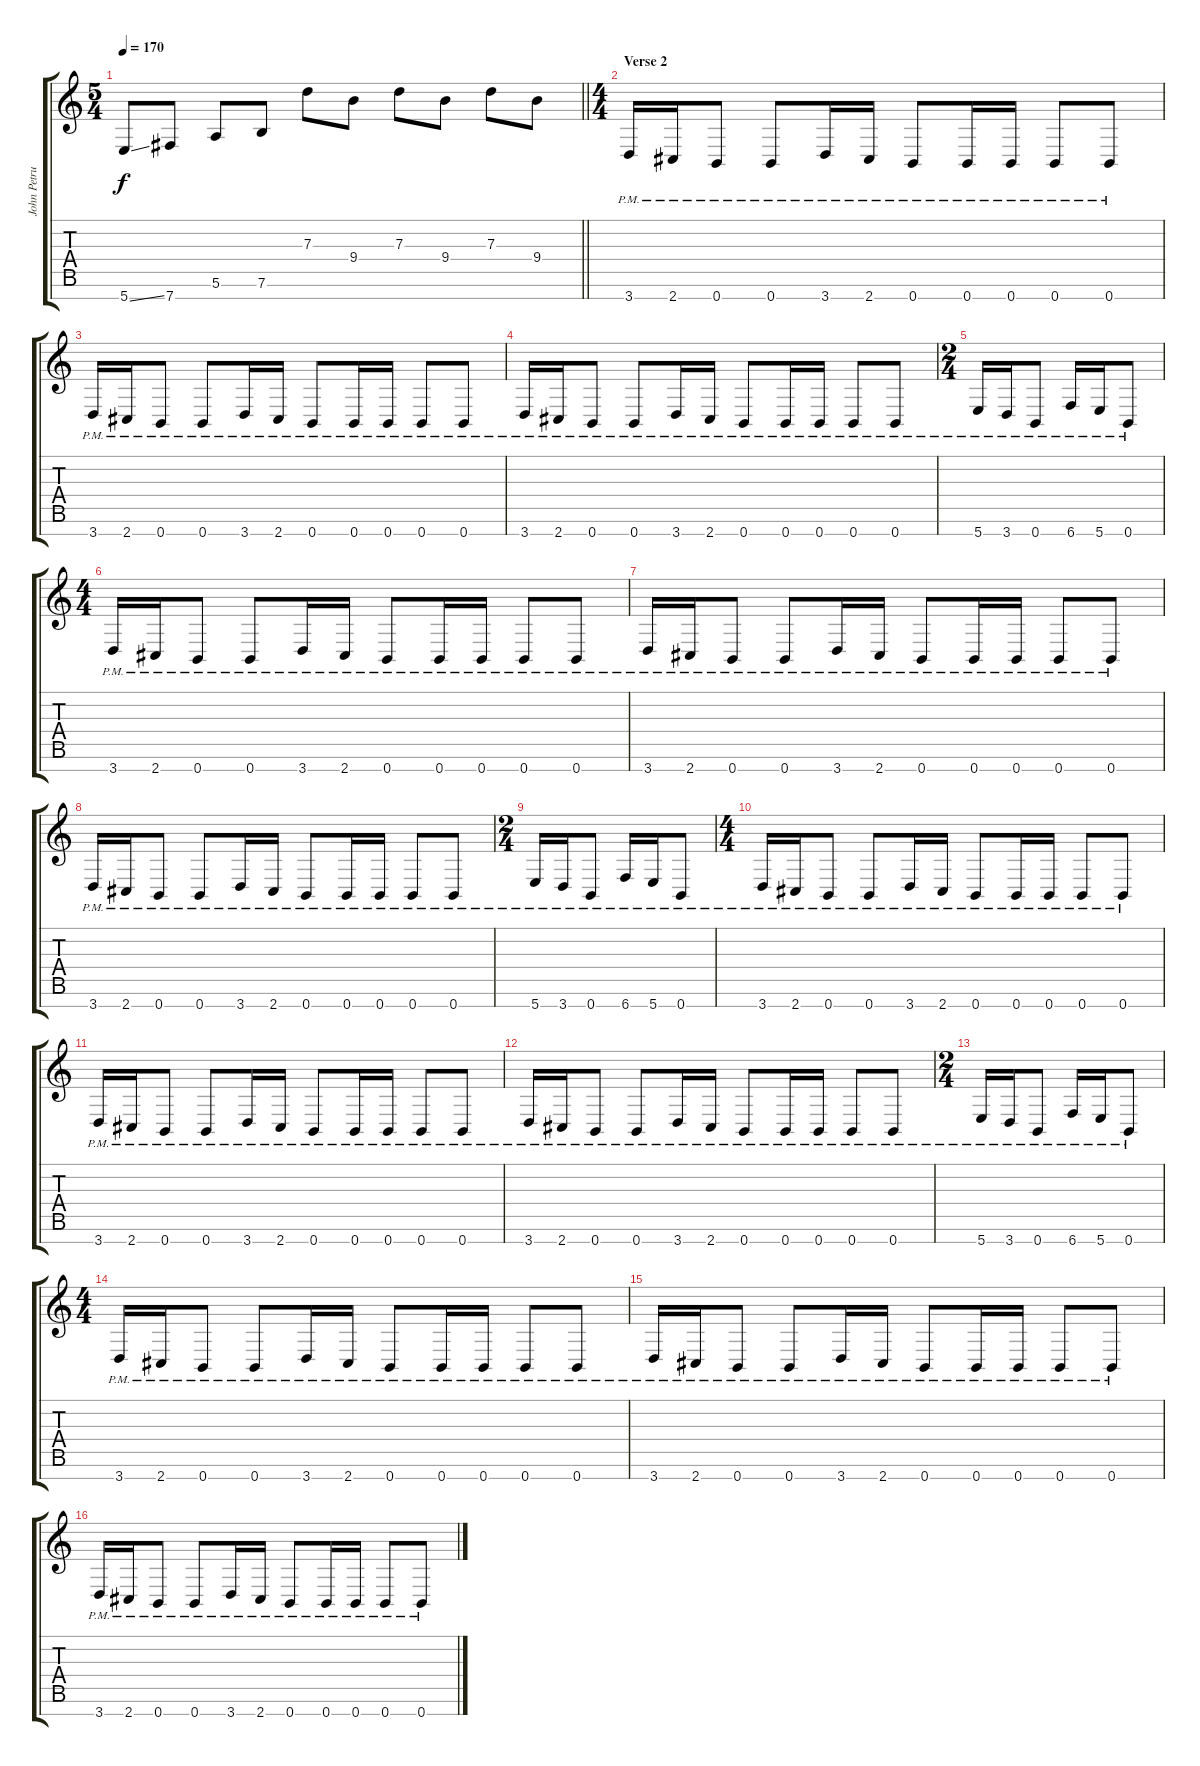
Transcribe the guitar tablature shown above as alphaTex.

\track ("John Petrucci" "John Petru") {instrument overdrivenguitar}
\staff {score tabs}
\tuning (E4 B3 G3 D3 A2 E2 B1) {hide}
\ts (5 4)
\tempo 170
\clef g2
\barLineRight lightlight
\ks c
5.7{ss}.8{dy f} 7.7.8 5.6.8 7.6.8 7.3.8 9.4.8 7.3.8 9.4.8 7.3.8 9.4.8 |
\ts (4 4)
\section ("" "Verse 2")
3.7{pm}.16 2.7{pm}.16 0.7{pm}.8 0.7{pm}.8 3.7{pm}.16 2.7{pm}.16 0.7{pm}.8 0.7{pm}.16 0.7{pm}.16 0.7{pm}.8 0.7{pm}.8 |
3.7{pm}.16 2.7{pm}.16 0.7{pm}.8 0.7{pm}.8 3.7{pm}.16 2.7{pm}.16 0.7{pm}.8 0.7{pm}.16 0.7{pm}.16 0.7{pm}.8 0.7{pm}.8 |
3.7{pm}.16 2.7{pm}.16 0.7{pm}.8 0.7{pm}.8 3.7{pm}.16 2.7{pm}.16 0.7{pm}.8 0.7{pm}.16 0.7{pm}.16 0.7{pm}.8 0.7{pm}.8 |
\ts (2 4)
5.7{pm}.16 3.7{pm}.16 0.7{pm}.8 6.7{pm}.16 5.7{pm}.16 0.7{pm}.8 |
\ts (4 4)
3.7{pm}.16 2.7{pm}.16 0.7{pm}.8 0.7{pm}.8 3.7{pm}.16 2.7{pm}.16 0.7{pm}.8 0.7{pm}.16 0.7{pm}.16 0.7{pm}.8 0.7{pm}.8 |
3.7{pm}.16 2.7{pm}.16 0.7{pm}.8 0.7{pm}.8 3.7{pm}.16 2.7{pm}.16 0.7{pm}.8 0.7{pm}.16 0.7{pm}.16 0.7{pm}.8 0.7{pm}.8 |
3.7{pm}.16 2.7{pm}.16 0.7{pm}.8 0.7{pm}.8 3.7{pm}.16 2.7{pm}.16 0.7{pm}.8 0.7{pm}.16 0.7{pm}.16 0.7{pm}.8 0.7{pm}.8 |
\ts (2 4)
5.7{pm}.16 3.7{pm}.16 0.7{pm}.8 6.7{pm}.16 5.7{pm}.16 0.7{pm}.8 |
\ts (4 4)
3.7{pm}.16 2.7{pm}.16 0.7{pm}.8 0.7{pm}.8 3.7{pm}.16 2.7{pm}.16 0.7{pm}.8 0.7{pm}.16 0.7{pm}.16 0.7{pm}.8 0.7{pm}.8 |
3.7{pm}.16 2.7{pm}.16 0.7{pm}.8 0.7{pm}.8 3.7{pm}.16 2.7{pm}.16 0.7{pm}.8 0.7{pm}.16 0.7{pm}.16 0.7{pm}.8 0.7{pm}.8 |
3.7{pm}.16 2.7{pm}.16 0.7{pm}.8 0.7{pm}.8 3.7{pm}.16 2.7{pm}.16 0.7{pm}.8 0.7{pm}.16 0.7{pm}.16 0.7{pm}.8 0.7{pm}.8 |
\ts (2 4)
5.7{pm}.16 3.7{pm}.16 0.7{pm}.8 6.7{pm}.16 5.7{pm}.16 0.7{pm}.8 |
\ts (4 4)
3.7{pm}.16 2.7{pm}.16 0.7{pm}.8 0.7{pm}.8 3.7{pm}.16 2.7{pm}.16 0.7{pm}.8 0.7{pm}.16 0.7{pm}.16 0.7{pm}.8 0.7{pm}.8 |
3.7{pm}.16 2.7{pm}.16 0.7{pm}.8 0.7{pm}.8 3.7{pm}.16 2.7{pm}.16 0.7{pm}.8 0.7{pm}.16 0.7{pm}.16 0.7{pm}.8 0.7{pm}.8 |
3.7{pm}.16 2.7{pm}.16 0.7{pm}.8 0.7{pm}.8 3.7{pm}.16 2.7{pm}.16 0.7{pm}.8 0.7{pm}.16 0.7{pm}.16 0.7{pm}.8 0.7{pm}.8
